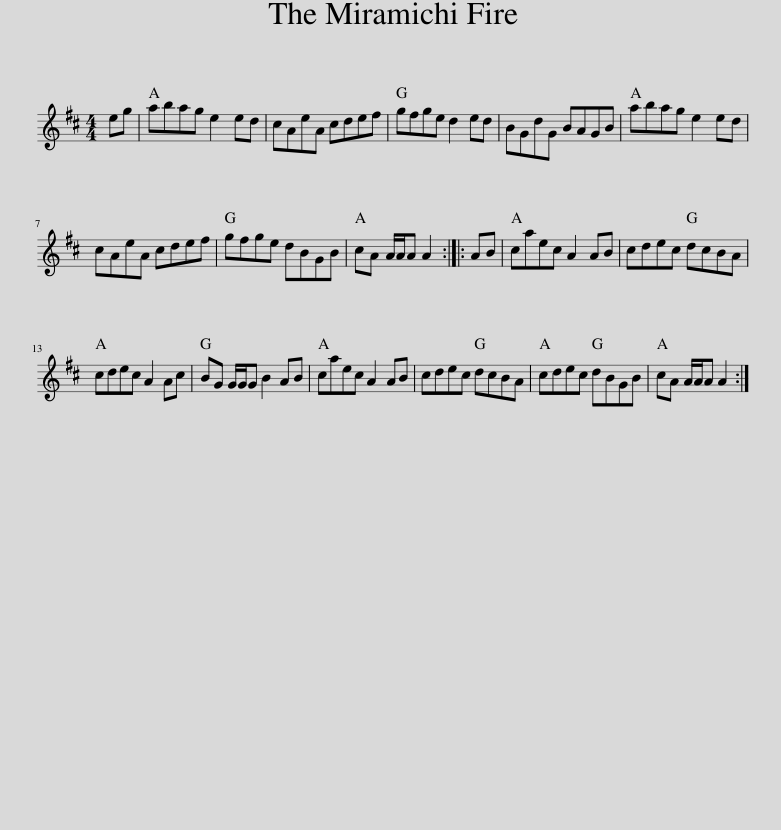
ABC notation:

X:1
L:1/8
M:4/4
I:linebreak $
K:D
V:1 treble
V:1
 eg | abag e2 ed | cAeA cdef | gfge d2 ed | BGdG BAGB | %5
 abag e2 ed |$ cAeA cdef | gfge dBGB | cA A/A/A A2 :: AB | %10
 caec A2 AB | cdec dcBA |$ cdec A2 Ac | BG G/G/G B2 AB | caec A2 AB | %15
 cdec dcBA | cdec dBGB | cA A/A/A A2 :| %18
